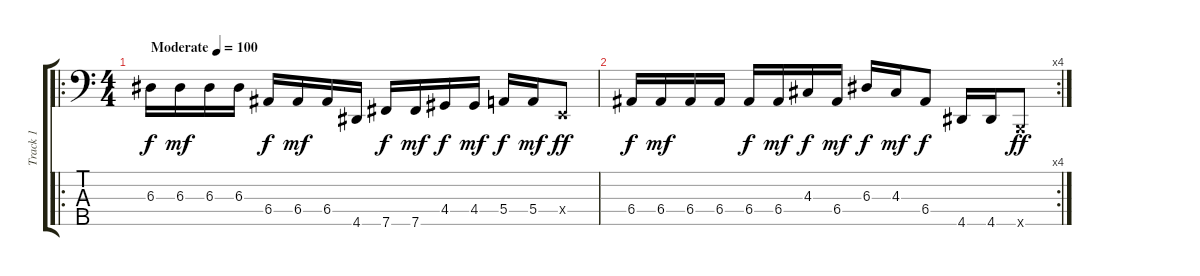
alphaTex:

\track ("Track 1" "Track 1") {instrument electricbassfinger}
\staff {score tabs}
\tuning (G2 D2 A1 E1 B0) {hide}
\ro
\ts (4 4)
\tempo (100 "Moderate")
\clef f4
\ks c
6.3.16{dy f instrument electricbassfinger} 6.3.16{dy mf} 6.3.16 6.3.16 6.4.16{dy f} 6.4.16{dy mf} 6.4.16 4.5.16 7.5.16{dy f} 7.5.16{dy mf} 4.4.16{dy f} 4.4.16{dy mf} 5.4.16{dy f} 5.4.16{dy mf} 0.4{x}.8{dy ff} |
\rc 4
6.4.16{dy f} 6.4.16{dy mf} 6.4.16 6.4.16 6.4.16{dy f} 6.4.16{dy mf} 4.3.16{dy f} 6.4.16{dy mf} 6.3.16{dy f} 4.3.16{dy mf} 6.4.8{dy f} 4.5.16 4.5.16 0.5{x}.8{dy ff}
